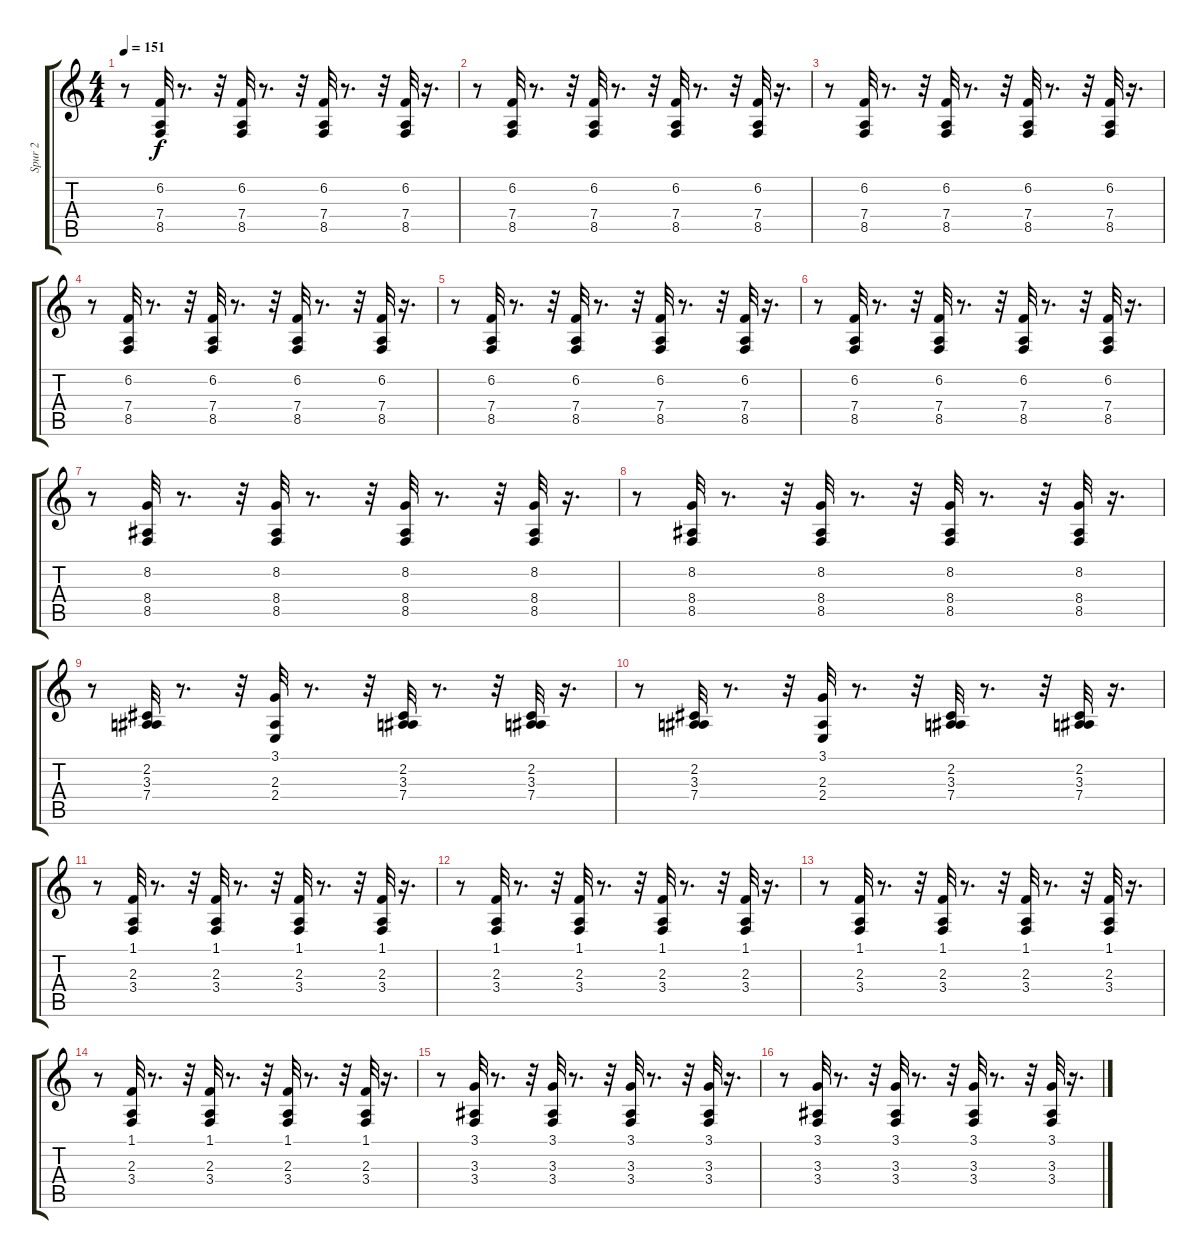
\track ("Spur 2" "Spur 2") {instrument percussiveorgan}
\staff {score tabs}
\tuning (E4 B3 G3 D3 A2 E2) {hide}
\ts (4 4)
\tempo 151
\clef g2
\ks c
r.8{dy f} (6.2 7.4 8.5).32 r.8{d} r.32 (6.2 7.4 8.5).32 r.8{d} r.32 (6.2 7.4 8.5).32 r.8{d} r.32 (6.2 7.4 8.5).32 r.16{d} |
r.8 (6.2 7.4 8.5).32 r.8{d} r.32 (6.2 7.4 8.5).32 r.8{d} r.32 (6.2 7.4 8.5).32 r.8{d} r.32 (6.2 7.4 8.5).32 r.16{d} |
r.8 (6.2 7.4 8.5).32 r.8{d} r.32 (6.2 7.4 8.5).32 r.8{d} r.32 (6.2 7.4 8.5).32 r.8{d} r.32 (6.2 7.4 8.5).32 r.16{d} |
r.8 (6.2 7.4 8.5).32 r.8{d} r.32 (6.2 7.4 8.5).32 r.8{d} r.32 (6.2 7.4 8.5).32 r.8{d} r.32 (6.2 7.4 8.5).32 r.16{d} |
r.8 (6.2 7.4 8.5).32 r.8{d} r.32 (6.2 7.4 8.5).32 r.8{d} r.32 (6.2 7.4 8.5).32 r.8{d} r.32 (6.2 7.4 8.5).32 r.16{d} |
r.8 (6.2 7.4 8.5).32 r.8{d} r.32 (6.2 7.4 8.5).32 r.8{d} r.32 (6.2 7.4 8.5).32 r.8{d} r.32 (6.2 7.4 8.5).32 r.16{d} |
r.8 (8.2 8.4 8.5).32 r.8{d} r.32 (8.2 8.4 8.5).32 r.8{d} r.32 (8.2 8.4 8.5).32 r.8{d} r.32 (8.2 8.4 8.5).32 r.16{d} |
r.8 (8.2 8.4 8.5).32 r.8{d} r.32 (8.2 8.4 8.5).32 r.8{d} r.32 (8.2 8.4 8.5).32 r.8{d} r.32 (8.2 8.4 8.5).32 r.16{d} |
r.8 (2.2 3.3 7.4).32 r.8{d} r.32 (3.1 2.3 2.4).32 r.8{d} r.32 (2.2 3.3 7.4).32 r.8{d} r.32 (2.2 3.3 7.4).32 r.16{d} |
r.8 (2.2 3.3 7.4).32 r.8{d} r.32 (3.1 2.3 2.4).32 r.8{d} r.32 (2.2 3.3 7.4).32 r.8{d} r.32 (2.2 3.3 7.4).32 r.16{d} |
r.8 (1.1 2.3 3.4).32 r.8{d} r.32 (1.1 2.3 3.4).32 r.8{d} r.32 (1.1 2.3 3.4).32 r.8{d} r.32 (1.1 2.3 3.4).32 r.16{d} |
r.8 (1.1 2.3 3.4).32 r.8{d} r.32 (1.1 2.3 3.4).32 r.8{d} r.32 (1.1 2.3 3.4).32 r.8{d} r.32 (1.1 2.3 3.4).32 r.16{d} |
r.8 (1.1 2.3 3.4).32 r.8{d} r.32 (1.1 2.3 3.4).32 r.8{d} r.32 (1.1 2.3 3.4).32 r.8{d} r.32 (1.1 2.3 3.4).32 r.16{d} |
r.8 (1.1 2.3 3.4).32 r.8{d} r.32 (1.1 2.3 3.4).32 r.8{d} r.32 (1.1 2.3 3.4).32 r.8{d} r.32 (1.1 2.3 3.4).32 r.16{d} |
r.8 (3.1 3.3 3.4).32 r.8{d} r.32 (3.1 3.3 3.4).32 r.8{d} r.32 (3.1 3.3 3.4).32 r.8{d} r.32 (3.1 3.3 3.4).32 r.16{d} |
r.8 (3.1 3.3 3.4).32 r.8{d} r.32 (3.1 3.3 3.4).32 r.8{d} r.32 (3.1 3.3 3.4).32 r.8{d} r.32 (3.1 3.3 3.4).32 r.16{d}
